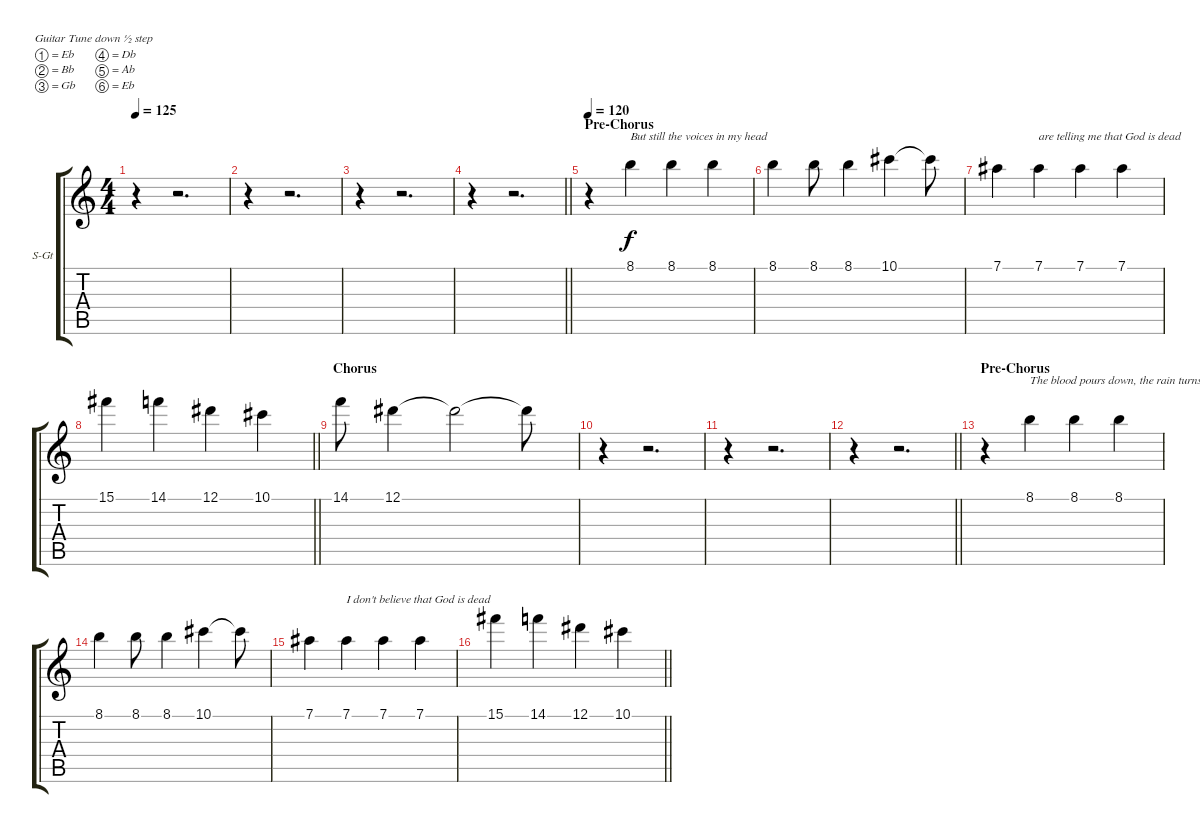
\bracketExtendMode groupsimilarinstruments
\firstSystemTrackNameOrientation horizontal
\otherSystemsTrackNameOrientation horizontal
\track ("Ozzy" "S-Gt") {instrument harmonica}
\staff {score tabs}
\tuning (Eb4 Bb3 Gb3 Db3 Ab2 Eb2)
\displaytranspose 12
\ts (4 4)
\tempo 125
\clef g2
\ks c
r.4{dy f} r.2{d} |
r.4 r.2{d} |
r.4 r.2{d} |
\barLineRight lightlight
r.4 r.2{d} |
\section ("" "Pre-Chorus")
\tempo 120
r.4 8.1.4{txt "But still the voices in my head"} 8.1.4 8.1.4 |
8.1.4 8.1.8 8.1.4 10.1.4 10.1{t}.8 |
7.1.4 7.1.4{txt "are telling me that God is dead"} 7.1.4 7.1.4 |
\barLineRight lightlight
15.1.4 14.1.4 12.1.4 10.1.4 |
\section ("" "Chorus")
14.1.8 12.1.4 12.1{t}.2 12.1{t}.8 |
r.4 r.2{d} |
r.4 r.2{d} |
\barLineRight lightlight
r.4 r.2{d} |
\section ("" "Pre-Chorus")
r.4 8.1.4{txt "The blood pours down, the rain turns red"} 8.1.4 8.1.4 |
8.1.4 8.1.8 8.1.4 10.1.4 10.1{t}.8 |
7.1.4 7.1.4{txt "I don't believe that God is dead"} 7.1.4 7.1.4 |
\barLineRight lightlight
15.1.4 14.1.4 12.1.4 10.1.4
